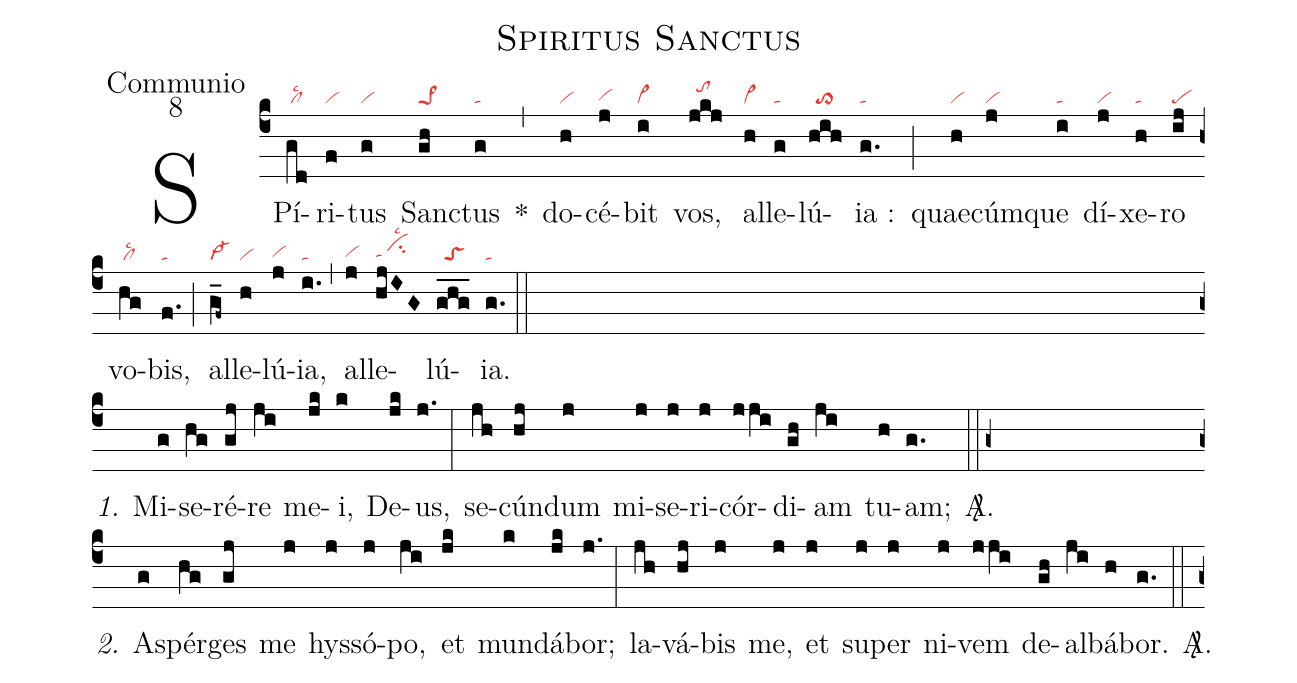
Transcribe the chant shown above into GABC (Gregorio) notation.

name:Spiritus Sanctus;
office-part:Communio;
mode:8;
nabc-lines:1;
%%
(c4) SPí(gd|/cllsc2)ri(f|vi)tus(g|vi) San(gh|pe>1)ctus(g|ta) *(,) do(h|vi)cé(j|vihg)bit(i|vi>) vos,(jkj|//tohj) al(h|vi>)le(g|ta)lú(hih|//to>){ia} :(g.|ta) (;) quae(h|vi)cúm(j|vi)que(i|ta) dí(j|vi)xe(h|ta)ro(ij|pe) vo(hg|/cllsc2)bis,(f.|ta) (;) al(g_f~|vi>-)le(h|vi)lú(j|vihg){ia},(i.|ta) (,) al(j|vihg)le(hjIG|tahg/cihilsc2)lú(ghg___|//toS){ia}.(g.|ta) (::Z)

<i>1.</i> Mi(g)se(hg)ré(gj)re(ji) me(jk)i,(k) De(jk)us,(j.) (:) se(jh)cún(hj)dum(j) mi(j)se(j)ri(j)cór(j/ji)di(gh)am(ji) tu(h)am;(g.) <sp>A/</sp>.(::g+Z)
<i>2.</i> A(g)spér(hg)ges(gj) me(j) hys(j)só(j)po,(ji) et(jk) mun(k)dá(jk)bor;(j.) (:) la(jh)vá(hj)bis(j) me,(j) et(j) su(j)per(j) ni(j)vem(j/ji) de(gh)al(ji)bá(h)bor.(g.) <sp>A/</sp>.(::g+)
